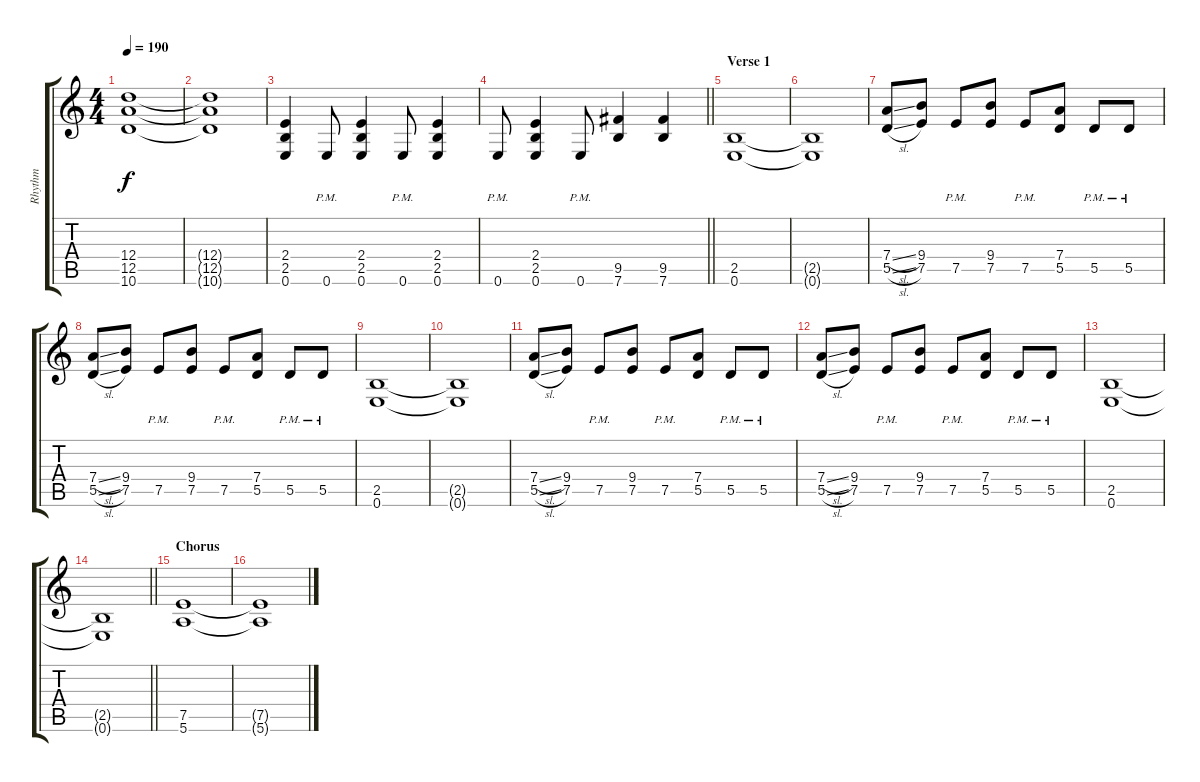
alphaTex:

\track ("Rhythm" "Rhythm") {instrument distortionguitar}
\staff {score tabs}
\tuning (E4 B3 G3 D3 A2 E2) {hide}
\ts (4 4)
\tempo 190
\clef g2
\ks c
(12.4 12.5 10.6).1{dy f} |
(12.4{t} 12.5{t} 10.6{t}).1 |
(2.4 2.5 0.6).4 0.6{pm}.8 (2.4 2.5 0.6).4 0.6{pm}.8 (2.4 2.5 0.6).4 |
\barLineRight lightlight
0.6{pm}.8 (2.4 2.5 0.6).4 0.6{pm}.8 (9.5 7.6).4 (9.5 7.6).4 |
\section ("" "Verse 1")
(2.5 0.6).1 |
(2.5{t} 0.6{t}).1 |
(7.4{sl} 5.5{sl}).8 (9.4 7.5).8 7.5{pm}.8 (9.4 7.5).8 7.5{pm}.8 (7.4 5.5).8 5.5{pm}.8 5.5{pm}.8 |
(7.4{sl} 5.5{sl}).8 (9.4 7.5).8 7.5{pm}.8 (9.4 7.5).8 7.5{pm}.8 (7.4 5.5).8 5.5{pm}.8 5.5{pm}.8 |
(2.5 0.6).1 |
(2.5{t} 0.6{t}).1 |
(7.4{sl} 5.5{sl}).8 (9.4 7.5).8 7.5{pm}.8 (9.4 7.5).8 7.5{pm}.8 (7.4 5.5).8 5.5{pm}.8 5.5{pm}.8 |
(7.4{sl} 5.5{sl}).8 (9.4 7.5).8 7.5{pm}.8 (9.4 7.5).8 7.5{pm}.8 (7.4 5.5).8 5.5{pm}.8 5.5{pm}.8 |
(2.5 0.6).1 |
\barLineRight lightlight
(2.5{t} 0.6{t}).1 |
\section ("" "Chorus")
(7.5 5.6).1 |
(7.5{t} 5.6{t}).1
